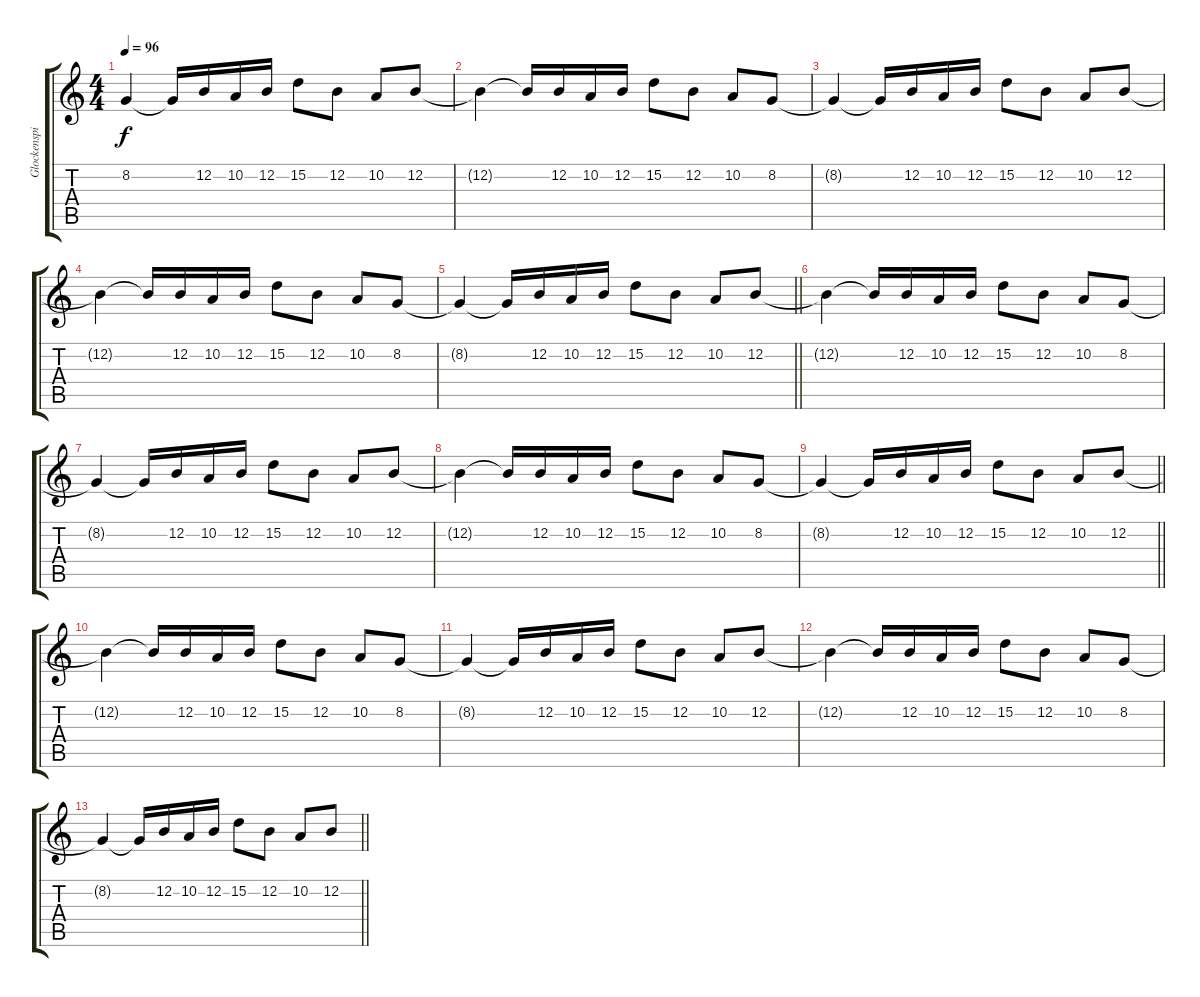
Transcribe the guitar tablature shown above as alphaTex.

\track ("Glockenspiel" "Glockenspi") {instrument vibraphone}
\staff {score tabs}
\tuning (E4 B3 G3 D3 A2 E2) {hide}
\ts (4 4)
\tempo 96
\clef g2
\ks c
8.2{t}.4{dy f} 8.2{t}.16 12.2.16 10.2.16 12.2.16 15.2.8 12.2.8 10.2.8 12.2.8 |
12.2{t}.4 12.2{t}.16 12.2.16 10.2.16 12.2.16 15.2.8 12.2.8 10.2.8 8.2.8 |
8.2{t}.4 8.2{t}.16 12.2.16 10.2.16 12.2.16 15.2.8 12.2.8 10.2.8 12.2.8 |
12.2{t}.4 12.2{t}.16 12.2.16 10.2.16 12.2.16 15.2.8 12.2.8 10.2.8 8.2.8 |
\barLineRight lightlight
8.2{t}.4 8.2{t}.16 12.2.16 10.2.16 12.2.16 15.2.8 12.2.8 10.2.8 12.2.8 |
12.2{t}.4 12.2{t}.16 12.2.16 10.2.16 12.2.16 15.2.8 12.2.8 10.2.8 8.2.8 |
8.2{t}.4 8.2{t}.16 12.2.16 10.2.16 12.2.16 15.2.8 12.2.8 10.2.8 12.2.8 |
12.2{t}.4 12.2{t}.16 12.2.16 10.2.16 12.2.16 15.2.8 12.2.8 10.2.8 8.2.8 |
\barLineRight lightlight
8.2{t}.4 8.2{t}.16 12.2.16 10.2.16 12.2.16 15.2.8 12.2.8 10.2.8 12.2.8 |
12.2{t}.4 12.2{t}.16 12.2.16 10.2.16 12.2.16 15.2.8 12.2.8 10.2.8 8.2.8 |
8.2{t}.4 8.2{t}.16 12.2.16 10.2.16 12.2.16 15.2.8 12.2.8 10.2.8 12.2.8 |
12.2{t}.4 12.2{t}.16 12.2.16 10.2.16 12.2.16 15.2.8 12.2.8 10.2.8 8.2.8 |
\barLineRight lightlight
8.2{t}.4 8.2{t}.16 12.2.16 10.2.16 12.2.16 15.2.8 12.2.8 10.2.8 12.2.8
